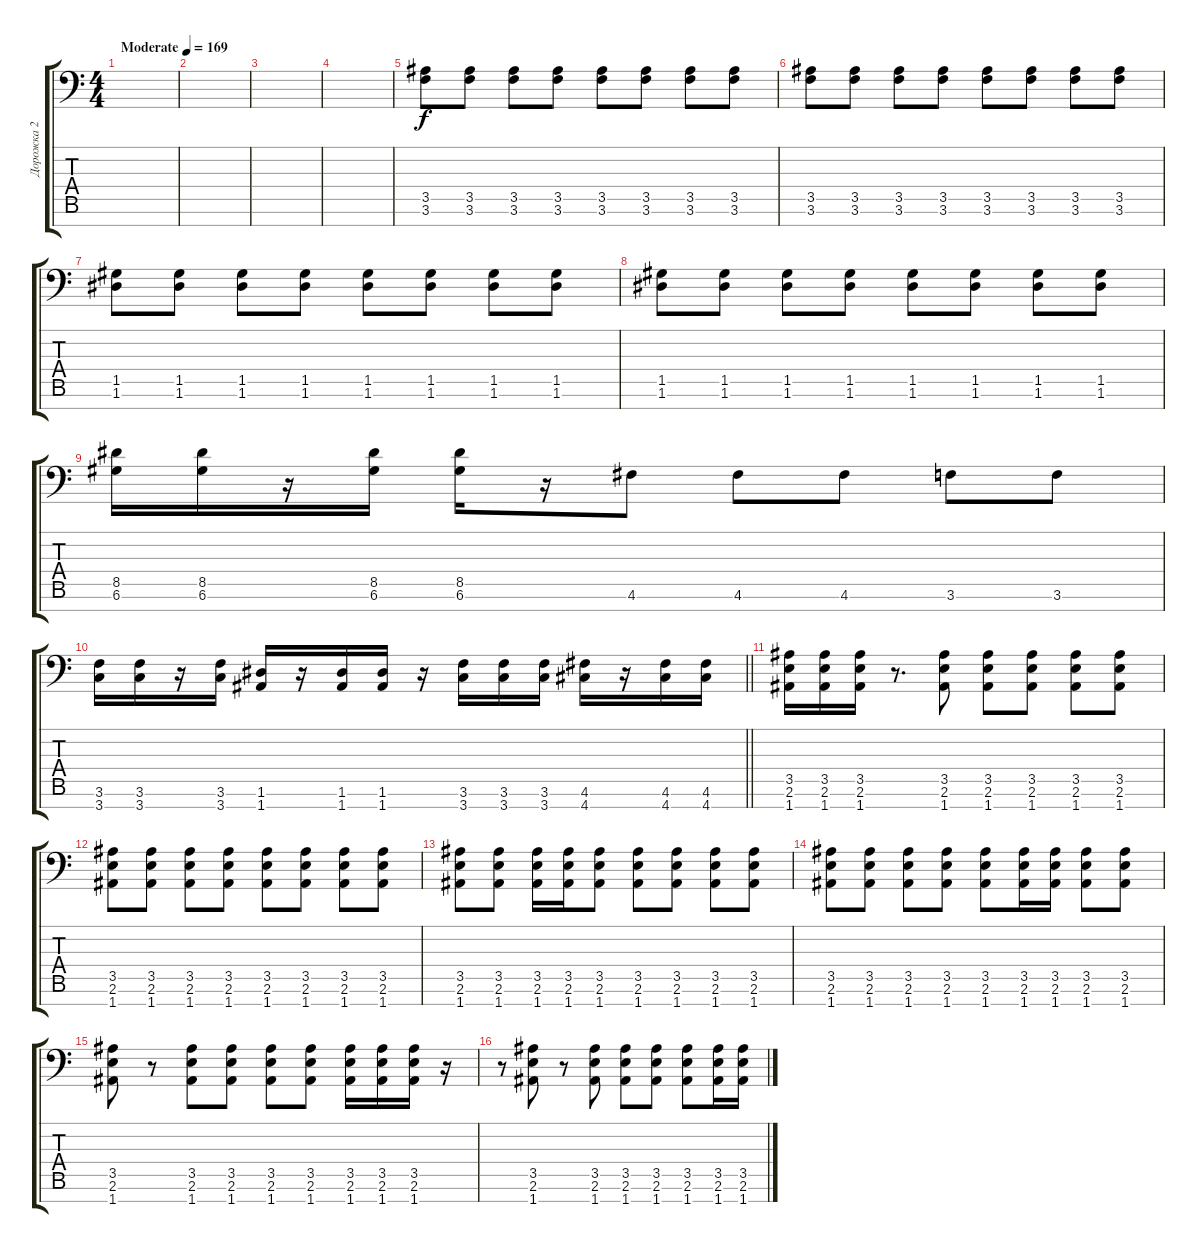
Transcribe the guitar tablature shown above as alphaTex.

\track ("Дорожка 2" "Дорожка 2") {instrument distortionguitar}
\staff {score tabs}
\tuning (D4 A3 F3 C3 G2 D2 A1) {hide}
\ts (4 4)
\tempo (169 "Moderate")
\clef f4
\ks c
|
|
|
|
(3.5 3.6).8 (3.5 3.6).8 (3.5 3.6).8 (3.5 3.6).8 (3.5 3.6).8 (3.5 3.6).8 (3.5 3.6).8 (3.5 3.6).8 |
(3.5 3.6).8 (3.5 3.6).8 (3.5 3.6).8 (3.5 3.6).8 (3.5 3.6).8 (3.5 3.6).8 (3.5 3.6).8 (3.5 3.6).8 |
(1.5 1.6).8 (1.5 1.6).8 (1.5 1.6).8 (1.5 1.6).8 (1.5 1.6).8 (1.5 1.6).8 (1.5 1.6).8 (1.5 1.6).8 |
(1.5 1.6).8 (1.5 1.6).8 (1.5 1.6).8 (1.5 1.6).8 (1.5 1.6).8 (1.5 1.6).8 (1.5 1.6).8 (1.5 1.6).8 |
(8.5 6.6).16 (8.5 6.6).16 r.16 (8.5 6.6).16 (8.5 6.6).16 r.16 4.6.8 4.6.8 4.6.8 3.6.8 3.6.8 |
\barLineRight lightlight
(3.6 3.7).16 (3.6 3.7).16 r.16 (3.6 3.7).16 (1.6 1.7).16 r.16 (1.6 1.7).16 (1.6 1.7).16 r.16 (3.6 3.7).16 (3.6 3.7).16 (3.6 3.7).16 (4.6 4.7).16 r.16 (4.6 4.7).16 (4.6 4.7).16 |
(3.5 2.6 1.7).16 (3.5 2.6 1.7).16 (3.5 2.6 1.7).16 r.8{d} (3.5 2.6 1.7).8 (3.5 2.6 1.7).8 (3.5 2.6 1.7).8 (3.5 2.6 1.7).8 (3.5 2.6 1.7).8 |
(3.5 2.6 1.7).8 (3.5 2.6 1.7).8 (3.5 2.6 1.7).8 (3.5 2.6 1.7).8 (3.5 2.6 1.7).8 (3.5 2.6 1.7).8 (3.5 2.6 1.7).8 (3.5 2.6 1.7).8 |
(3.5 2.6 1.7).8 (3.5 2.6 1.7).8 (3.5 2.6 1.7).16 (3.5 2.6 1.7).16 (3.5 2.6 1.7).8 (3.5 2.6 1.7).8 (3.5 2.6 1.7).8 (3.5 2.6 1.7).8 (3.5 2.6 1.7).8 |
(3.5 2.6 1.7).8 (3.5 2.6 1.7).8 (3.5 2.6 1.7).8 (3.5 2.6 1.7).8 (3.5 2.6 1.7).8 (3.5 2.6 1.7).16 (3.5 2.6 1.7).16 (3.5 2.6 1.7).8 (3.5 2.6 1.7).8 |
(3.5 2.6 1.7).8 r.8 (3.5 2.6 1.7).8 (3.5 2.6 1.7).8 (3.5 2.6 1.7).8 (3.5 2.6 1.7).8 (3.5 2.6 1.7).16 (3.5 2.6 1.7).16 (3.5 2.6 1.7).16 r.16 |
r.8 (3.5 2.6 1.7).8 r.8 (3.5 2.6 1.7).8 (3.5 2.6 1.7).8 (3.5 2.6 1.7).8 (3.5 2.6 1.7).8 (3.5 2.6 1.7).16 (3.5 2.6 1.7).16
